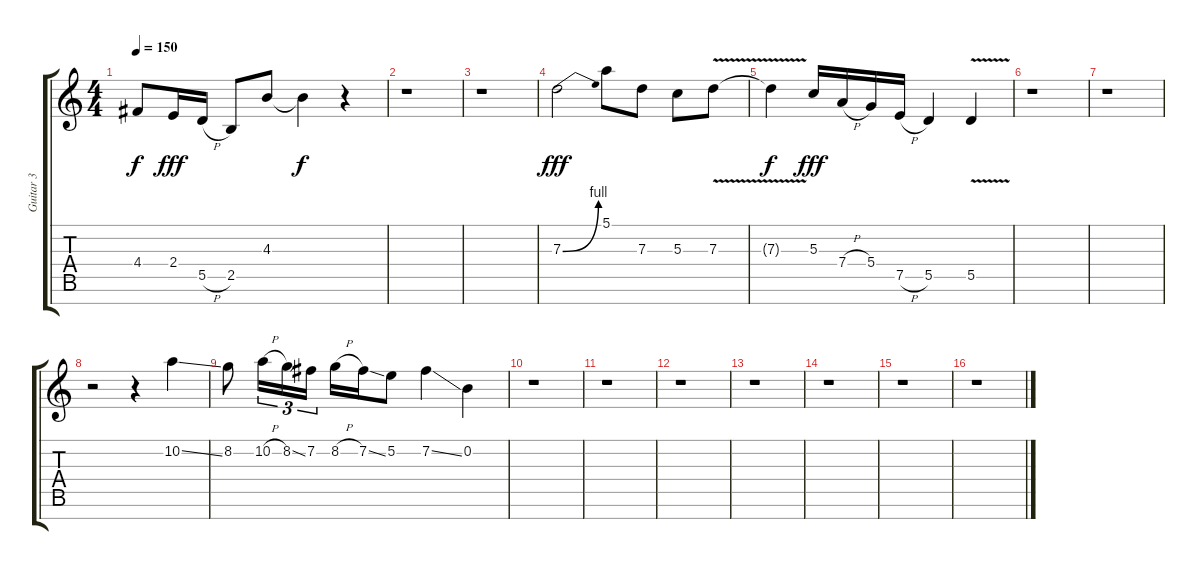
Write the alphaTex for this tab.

\track ("Guitar 3" "Guitar 3") {instrument distortionguitar}
\staff {score tabs}
\tuning (E4 B3 G3 D3 A2 E2 B1) {hide}
\ts (4 4)
\tempo 150
\clef g2
\ks c
4.4{t}.8{dy f} 2.4.16{dy fff} 5.5{h}.16 2.5.8 4.3.8 4.3{t}.4{dy f} r.4 |
r.1 |
r.1 |
7.3{be (bend 0 0 60 4)}.2{dy fff} 5.1.8 7.3.8 5.3.8 7.3{v}.8 |
7.3{t}.4{dy f} 5.3.16{dy fff} 7.4{h}.16 5.4.16 7.5{h}.16 5.5.4 5.5{v}.4 |
r.1 |
r.1 |
r.2 r.4 10.2{ss}.4 |
8.2.8 10.2{h}.16{tu (3 2)} 8.2{ss}.16{tu (3 2)} 7.2.16{tu (3 2)} 8.2{h}.16 7.2{ss}.16 5.2.8 7.2{ss}.4 0.2.4 |
r.1 |
r.1 |
r.1 |
r.1 |
r.1 |
r.1 |
r.1
